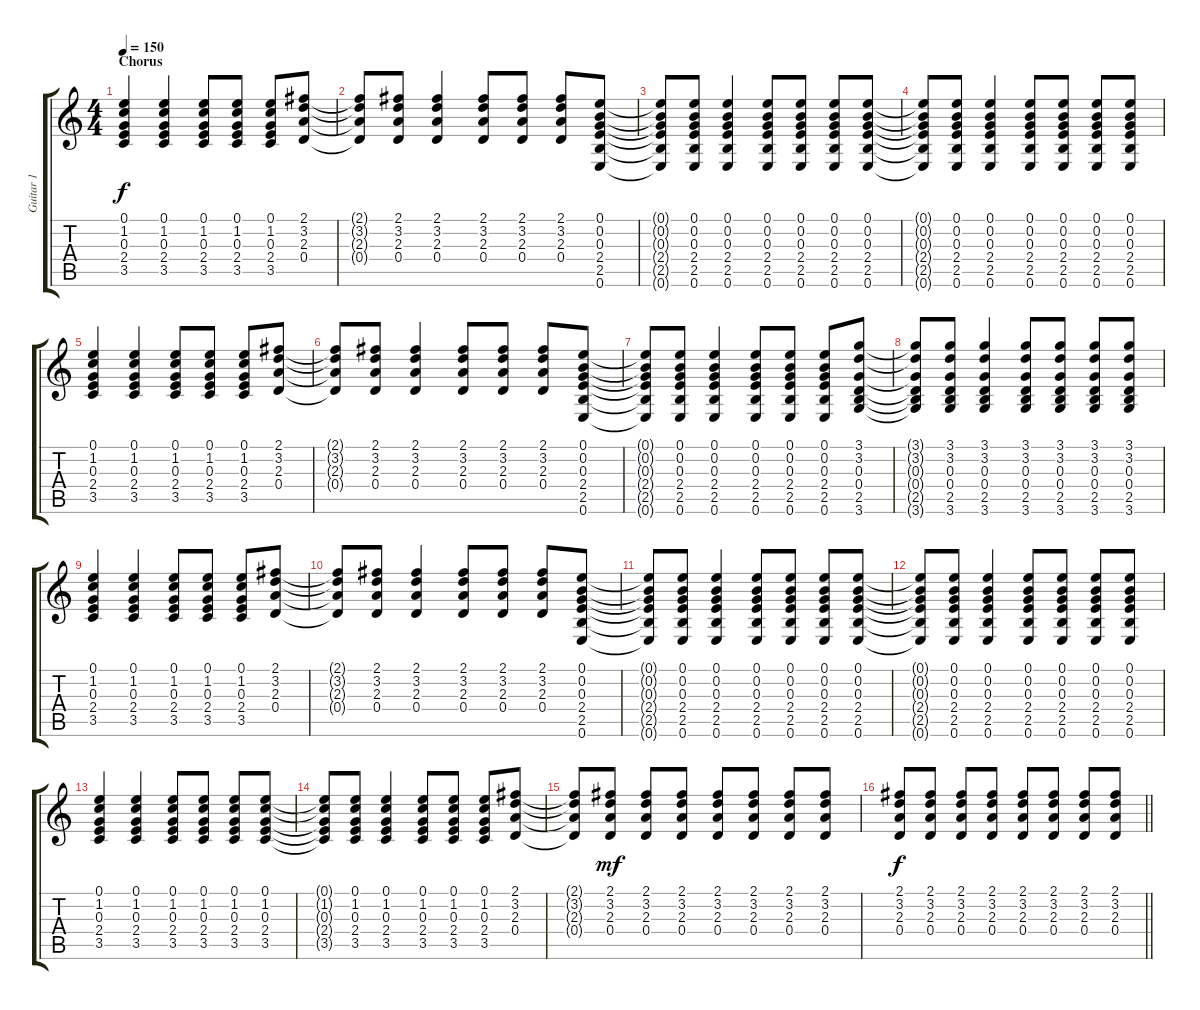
\track ("Guitar 1" "Guitar 1") {instrument acousticguitarsteel}
\staff {score tabs}
\tuning (E4 B3 G3 D3 A2 E2) {hide}
\ts (4 4)
\section ("" "Chorus")
\tempo 150
\clef g2
\ks c
(0.1 1.2 0.3 2.4 3.5).4{dy f} (0.1 1.2 0.3 2.4 3.5).4 (0.1 1.2 0.3 2.4 3.5).8 (0.1 1.2 0.3 2.4 3.5).8 (0.1 1.2 0.3 2.4 3.5).8 (2.1 3.2 2.3 0.4).8 |
(2.1{t} 3.2{t} 2.3{t} 0.4{t}).8 (2.1 3.2 2.3 0.4).8 (2.1 3.2 2.3 0.4).4 (2.1 3.2 2.3 0.4).8 (2.1 3.2 2.3 0.4).8 (2.1 3.2 2.3 0.4).8 (0.1 0.2 0.3 2.4 2.5 0.6).8 |
(0.1{t} 0.2{t} 0.3{t} 2.4{t} 2.5{t} 0.6{t}).8 (0.1 0.2 0.3 2.4 2.5 0.6).8 (0.1 0.2 0.3 2.4 2.5 0.6).4 (0.1 0.2 0.3 2.4 2.5 0.6).8 (0.1 0.2 0.3 2.4 2.5 0.6).8 (0.1 0.2 0.3 2.4 2.5 0.6).8 (0.1 0.2 0.3 2.4 2.5 0.6).8 |
(0.1{t} 0.2{t} 0.3{t} 2.4{t} 2.5{t} 0.6{t}).8 (0.1 0.2 0.3 2.4 2.5 0.6).8 (0.1 0.2 0.3 2.4 2.5 0.6).4 (0.1 0.2 0.3 2.4 2.5 0.6).8 (0.1 0.2 0.3 2.4 2.5 0.6).8 (0.1 0.2 0.3 2.4 2.5 0.6).8 (0.1 0.2 0.3 2.4 2.5 0.6).8 |
(0.1 1.2 0.3 2.4 3.5).4 (0.1 1.2 0.3 2.4 3.5).4 (0.1 1.2 0.3 2.4 3.5).8 (0.1 1.2 0.3 2.4 3.5).8 (0.1 1.2 0.3 2.4 3.5).8 (2.1 3.2 2.3 0.4).8 |
(2.1{t} 3.2{t} 2.3{t} 0.4{t}).8 (2.1 3.2 2.3 0.4).8 (2.1 3.2 2.3 0.4).4 (2.1 3.2 2.3 0.4).8 (2.1 3.2 2.3 0.4).8 (2.1 3.2 2.3 0.4).8 (0.1 0.2 0.3 2.4 2.5 0.6).8 |
(0.1{t} 0.2{t} 0.3{t} 2.4{t} 2.5{t} 0.6{t}).8 (0.1 0.2 0.3 2.4 2.5 0.6).8 (0.1 0.2 0.3 2.4 2.5 0.6).4 (0.1 0.2 0.3 2.4 2.5 0.6).8 (0.1 0.2 0.3 2.4 2.5 0.6).8 (0.1 0.2 0.3 2.4 2.5 0.6).8 (3.1 3.2 0.3 0.4 2.5 3.6).8 |
(3.1{t} 3.2{t} 0.3{t} 0.4{t} 2.5{t} 3.6{t}).8 (3.1 3.2 0.3 0.4 2.5 3.6).8 (3.1 3.2 0.3 0.4 2.5 3.6).4 (3.1 3.2 0.3 0.4 2.5 3.6).8 (3.1 3.2 0.3 0.4 2.5 3.6).8 (3.1 3.2 0.3 0.4 2.5 3.6).8 (3.1 3.2 0.3 0.4 2.5 3.6).8 |
(0.1 1.2 0.3 2.4 3.5).4 (0.1 1.2 0.3 2.4 3.5).4 (0.1 1.2 0.3 2.4 3.5).8 (0.1 1.2 0.3 2.4 3.5).8 (0.1 1.2 0.3 2.4 3.5).8 (2.1 3.2 2.3 0.4).8 |
(2.1{t} 3.2{t} 2.3{t} 0.4{t}).8 (2.1 3.2 2.3 0.4).8 (2.1 3.2 2.3 0.4).4 (2.1 3.2 2.3 0.4).8 (2.1 3.2 2.3 0.4).8 (2.1 3.2 2.3 0.4).8 (0.1 0.2 0.3 2.4 2.5 0.6).8 |
(0.1{t} 0.2{t} 0.3{t} 2.4{t} 2.5{t} 0.6{t}).8 (0.1 0.2 0.3 2.4 2.5 0.6).8 (0.1 0.2 0.3 2.4 2.5 0.6).4 (0.1 0.2 0.3 2.4 2.5 0.6).8 (0.1 0.2 0.3 2.4 2.5 0.6).8 (0.1 0.2 0.3 2.4 2.5 0.6).8 (0.1 0.2 0.3 2.4 2.5 0.6).8 |
(0.1{t} 0.2{t} 0.3{t} 2.4{t} 2.5{t} 0.6{t}).8 (0.1 0.2 0.3 2.4 2.5 0.6).8 (0.1 0.2 0.3 2.4 2.5 0.6).4 (0.1 0.2 0.3 2.4 2.5 0.6).8 (0.1 0.2 0.3 2.4 2.5 0.6).8 (0.1 0.2 0.3 2.4 2.5 0.6).8 (0.1 0.2 0.3 2.4 2.5 0.6).8 |
(0.1 1.2 0.3 2.4 3.5).4 (0.1 1.2 0.3 2.4 3.5).4 (0.1 1.2 0.3 2.4 3.5).8 (0.1 1.2 0.3 2.4 3.5).8 (0.1 1.2 0.3 2.4 3.5).8 (0.1 1.2 0.3 2.4 3.5).8 |
(0.1{t} 1.2{t} 0.3{t} 2.4{t} 3.5{t}).8 (0.1 1.2 0.3 2.4 3.5).8 (0.1 1.2 0.3 2.4 3.5).4 (0.1 1.2 0.3 2.4 3.5).8 (0.1 1.2 0.3 2.4 3.5).8 (0.1 1.2 0.3 2.4 3.5).8 (2.1 3.2 2.3 0.4).8 |
(2.1{t} 3.2{t} 2.3{t} 0.4{t}).8 (2.1 3.2 2.3 0.4).8{dy mf} (2.1 3.2 2.3 0.4).8 (2.1 3.2 2.3 0.4).8 (2.1 3.2 2.3 0.4).8 (2.1 3.2 2.3 0.4).8 (2.1 3.2 2.3 0.4).8 (2.1 3.2 2.3 0.4).8 |
\barLineRight lightlight
(2.1 3.2 2.3 0.4).8{dy f} (2.1 3.2 2.3 0.4).8 (2.1 3.2 2.3 0.4).8 (2.1 3.2 2.3 0.4).8 (2.1 3.2 2.3 0.4).8 (2.1 3.2 2.3 0.4).8 (2.1 3.2 2.3 0.4).8 (2.1 3.2 2.3 0.4).8
